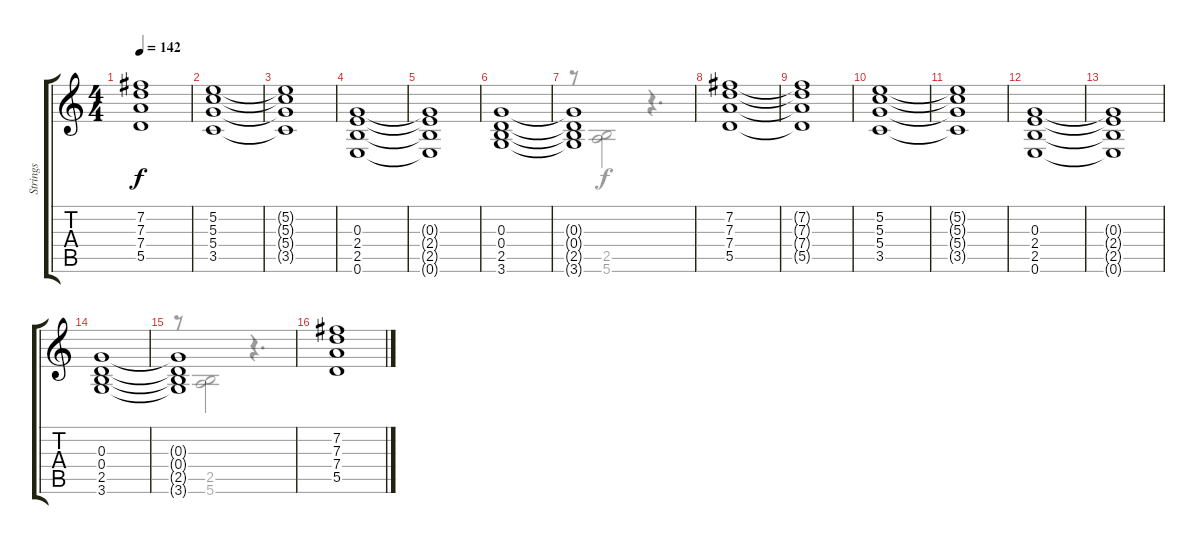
\track ("Strings" "Strings") {instrument stringensemble1}
\staff {score tabs}
\tuning (E5 B4 G4 D4 A3 E3) {hide}
\voice
\ts (4 4)
\tempo 142
\clef g2
\ks c
(7.2{t} 7.3{t} 7.4{t} 5.5{t}).1{dy f} |
(5.2 5.3 5.4 3.5).1 |
(5.2{t} 5.3{t} 5.4{t} 3.5{t}).1 |
(0.3 2.4 2.5 0.6).1 |
(0.3{t} 2.4{t} 2.5{t} 0.6{t}).1 |
(0.3 0.4 2.5 3.6).1 |
(0.3{t} 0.4{t} 2.5{t} 3.6{t}).1 |
(7.2 7.3 7.4 5.5).1 |
(7.2{t} 7.3{t} 7.4{t} 5.5{t}).1 |
(5.2 5.3 5.4 3.5).1 |
(5.2{t} 5.3{t} 5.4{t} 3.5{t}).1 |
(0.3 2.4 2.5 0.6).1{instrument stringensemble1} |
(0.3{t} 2.4{t} 2.5{t} 0.6{t}).1 |
(0.3 0.4 2.5 3.6).1 |
(0.3{t} 0.4{t} 2.5{t} 3.6{t}).1 |
(7.2 7.3 7.4 5.5).1
\voice
\clef g2
\ottava regular
\simile none
\ks c
|
|
|
|
|
|
r.8 (2.5 5.6).2 r.4{d} |
|
|
|
|
|
|
|
r.8 (2.5 5.6).2 r.4{d} |
